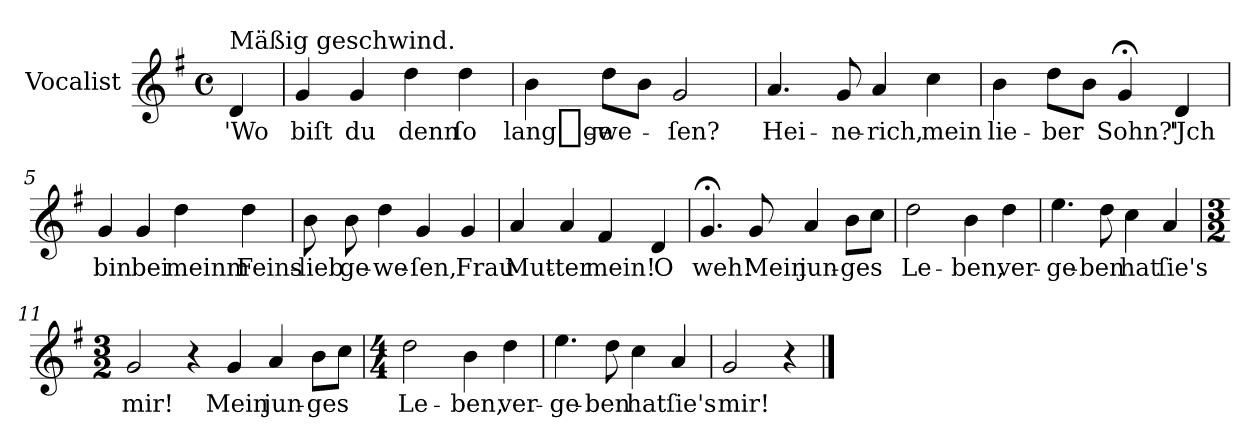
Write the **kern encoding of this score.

**kern	**text
*part1	*part1
*staff1	*staff1
*I"Vocalist	*
*k[f#]	*
*G:	*
*M4/4	*
*met(c)	*
=	=
!LO:TX:a:t=Mäßig geschwind.	!
4d	'Wo
=1	=1
4g	biſt
4g	du
4dd	denn
4dd	ſo
=2	=2
4b	lang_ge-
8ddL	-we-
8bJ	.
2g	-ſen?
=3	=3
4.a	Hei-
8g	-ne-
4a	-rich,
4cc	mein
=4	=4
4b	lie-
8ddL	-ber
8bJ	.
4g;<	Sohn?'
4d	'Jch
=5	=5
4g	bin
4g	bei
4dd	meinm
4dd	Feins-
=6	=6
8b	-lieb
8b	ge-
4dd	-we-
4g	-ſen,
4g	Frau
=7	=7
4a	Mut-
4a	-ter
4f#	mein!
4d	O
=8	=8
4.g;<	weh!
8g	Mein
4a	jun-
8bL	-ges
8ccJ	.
=9	=9
2dd	Le-
4b	-ben,
4dd	ver-
=10	=10
4.ee	-ge-
8dd	-ben
4cc	hat
4a	ſie's
=11	=11
*M3/2	*
2g	mir!
4r	.
4g	Mein
4a	jun-
8bL	-ges
8ccJ	.
=12	=12
*M4/4	*
2dd	Le-
4b	-ben,
4dd	ver-
=13	=13
4.ee	-ge-
8dd	-ben
4cc	hat
4a	ſie's
=14	=14
2g	mir!
4r	.
==	==
*-	*-
